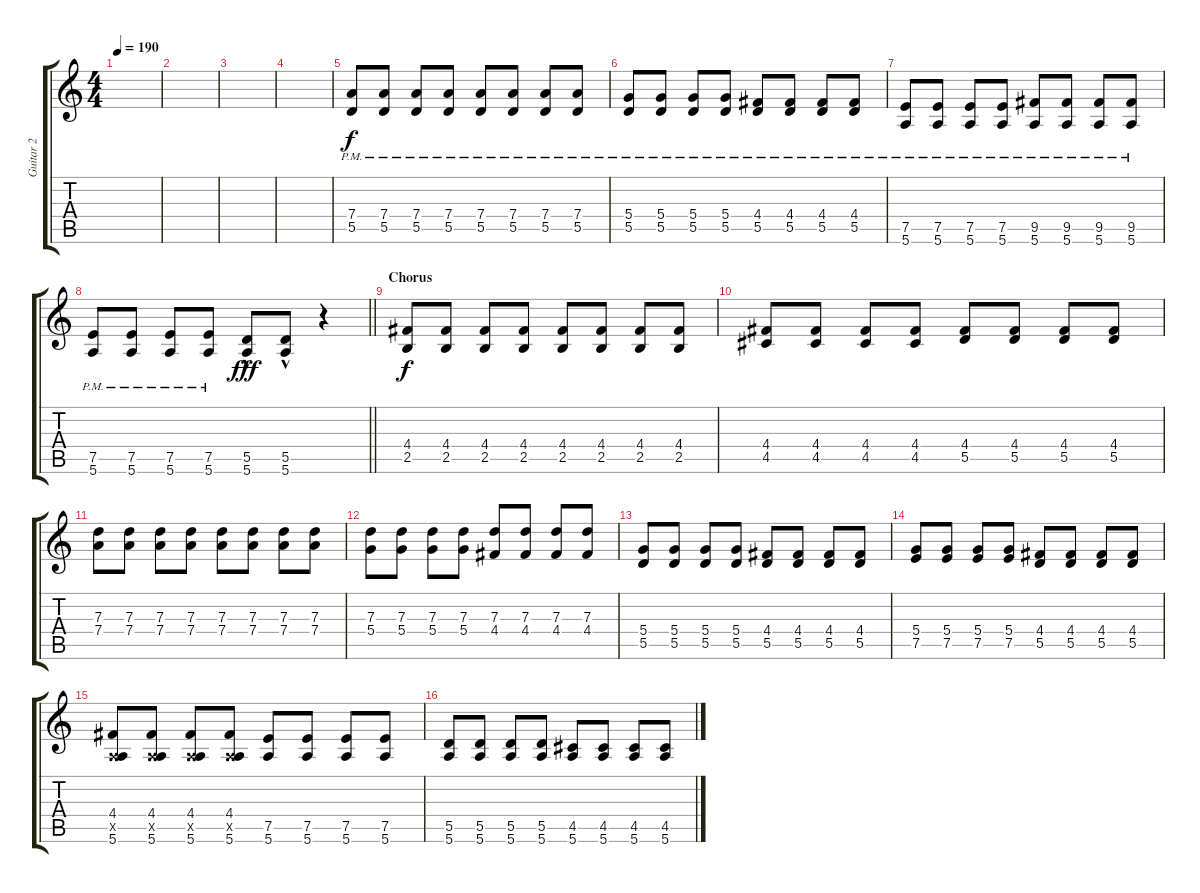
\track ("Guitar 2" "Guitar 2") {instrument overdrivenguitar}
\staff {score tabs}
\tuning (E4 B3 G3 D3 A2 E2) {hide}
\ts (4 4)
\tempo 190
\clef g2
\ks c
|
|
|
|
(7.4{pm} 5.5{pm}).8{dy f} (7.4{pm} 5.5{pm}).8 (7.4{pm} 5.5{pm}).8 (7.4{pm} 5.5{pm}).8 (7.4{pm} 5.5{pm}).8 (7.4{pm} 5.5{pm}).8 (7.4{pm} 5.5{pm}).8 (7.4{pm} 5.5{pm}).8 |
(5.4{pm} 5.5{pm}).8 (5.4{pm} 5.5{pm}).8 (5.4{pm} 5.5{pm}).8 (5.4{pm} 5.5{pm}).8 (4.4{pm} 5.5{pm}).8 (4.4{pm} 5.5{pm}).8 (4.4{pm} 5.5{pm}).8 (4.4{pm} 5.5{pm}).8 |
(7.5{pm} 5.6).8 (7.5{pm} 5.6).8 (7.5{pm} 5.6).8 (7.5{pm} 5.6).8 (9.5{pm} 5.6).8 (9.5{pm} 5.6).8 (9.5{pm} 5.6).8 (9.5{pm} 5.6).8 |
\barLineRight lightlight
(7.5{pm} 5.6).8 (7.5{pm} 5.6).8 (7.5{pm} 5.6).8 (7.5{pm} 5.6).8 (5.5{hac} 5.6{hac}).8{dy fff} (5.5{hac} 5.6{hac}).8 r.4 |
\section ("" "Chorus")
(4.4 2.5).8{dy f} (4.4 2.5).8 (4.4 2.5).8 (4.4 2.5).8 (4.4 2.5).8 (4.4 2.5).8 (4.4 2.5).8 (4.4 2.5).8 |
(4.4 4.5).8 (4.4 4.5).8 (4.4 4.5).8 (4.4 4.5).8 (4.4 5.5).8 (4.4 5.5).8 (4.4 5.5).8 (4.4 5.5).8 |
(7.3 7.4).8 (7.3 7.4).8 (7.3 7.4).8 (7.3 7.4).8 (7.3 7.4).8 (7.3 7.4).8 (7.3 7.4).8 (7.3 7.4).8 |
(7.3 5.4).8 (7.3 5.4).8 (7.3 5.4).8 (7.3 5.4).8 (7.3 4.4).8 (7.3 4.4).8 (7.3 4.4).8 (7.3 4.4).8 |
(5.4 5.5).8 (5.4 5.5).8 (5.4 5.5).8 (5.4 5.5).8 (4.4 5.5).8 (4.4 5.5).8 (4.4 5.5).8 (4.4 5.5).8 |
(5.4 7.5).8 (5.4 7.5).8 (5.4 7.5).8 (5.4 7.5).8 (4.4 5.5).8 (4.4 5.5).8 (4.4 5.5).8 (4.4 5.5).8 |
(4.4 0.5{x} 5.6).8 (4.4 0.5{x} 5.6).8 (4.4 0.5{x} 5.6).8 (4.4 0.5{x} 5.6).8 (7.5 5.6).8 (7.5 5.6).8 (7.5 5.6).8 (7.5 5.6).8 |
(5.5 5.6).8 (5.5 5.6).8 (5.5 5.6).8 (5.5 5.6).8 (4.5 5.6).8 (4.5 5.6).8 (4.5 5.6).8 (4.5 5.6).8
